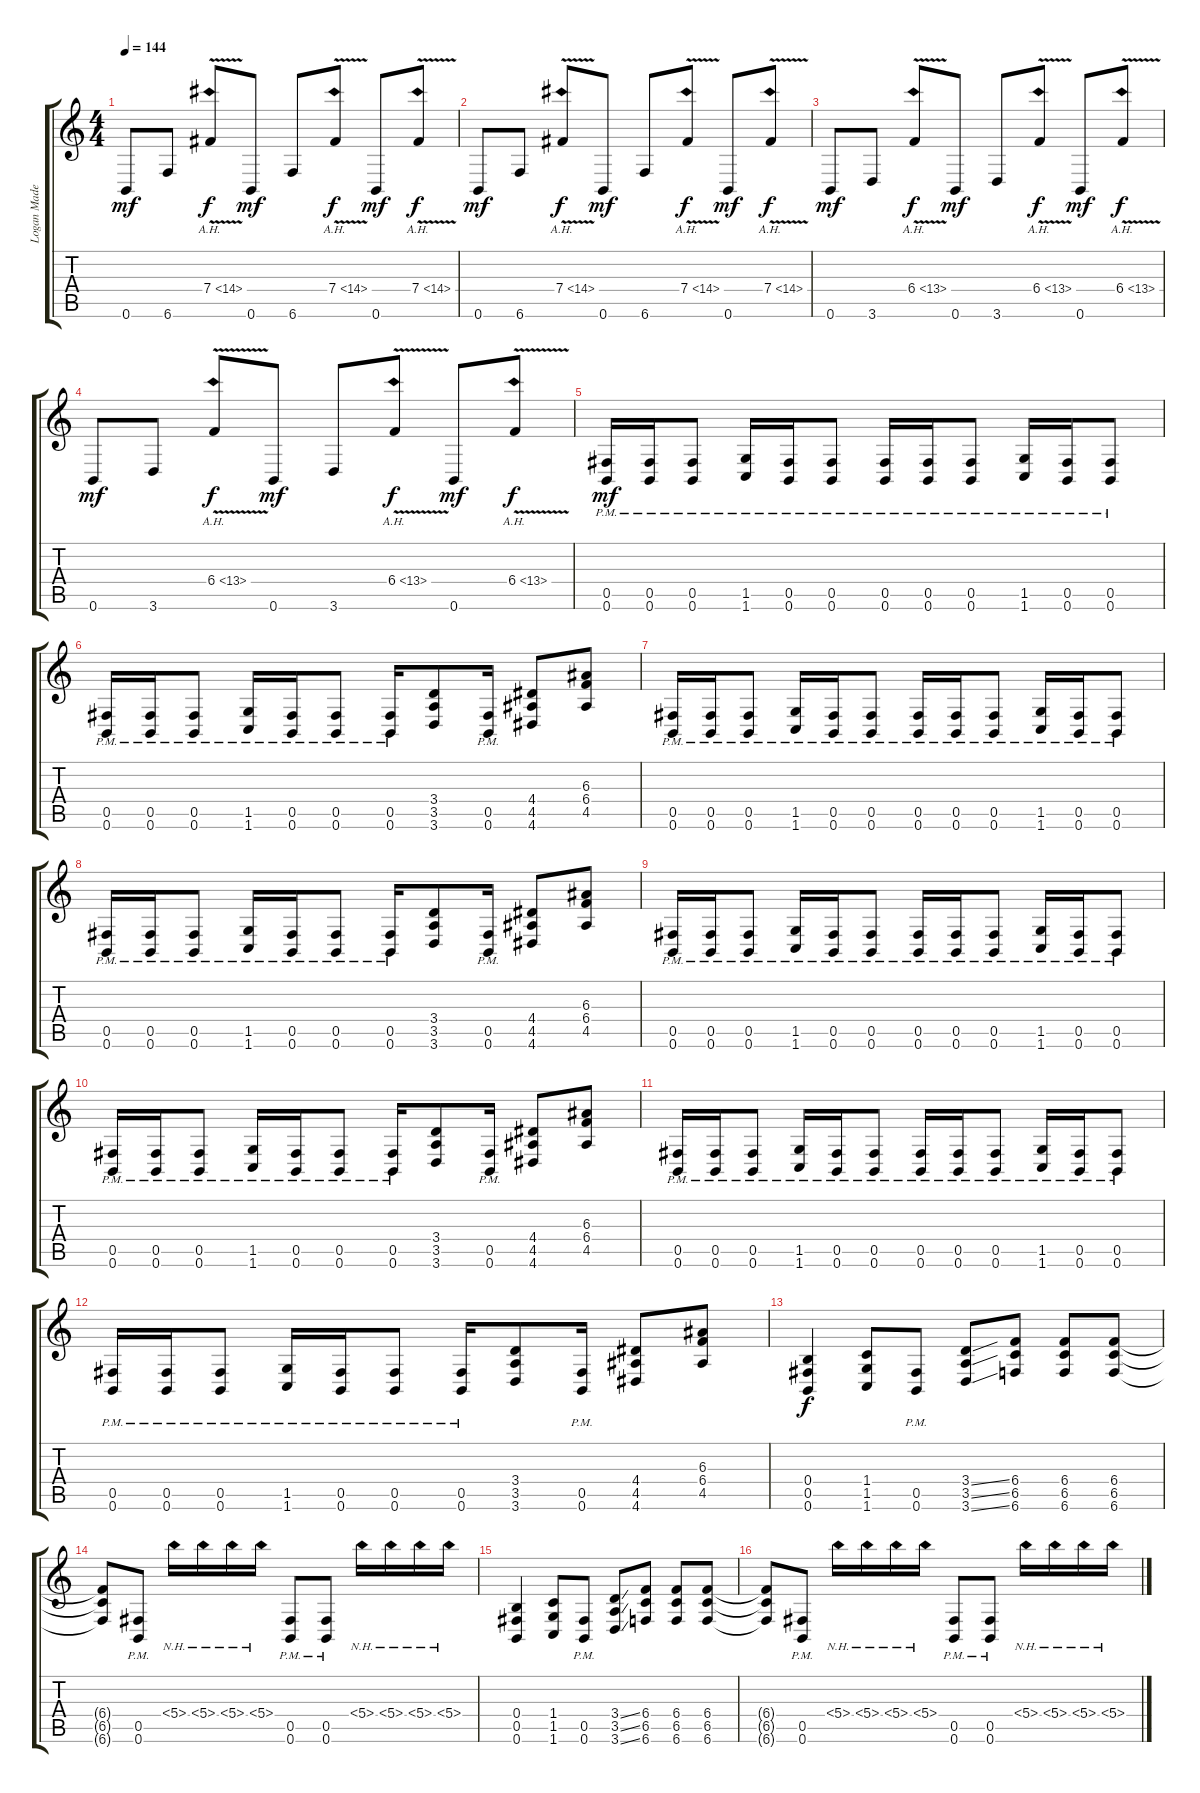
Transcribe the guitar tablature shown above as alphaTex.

\track ("Logan Mader" "Logan Made") {instrument distortionguitar}
\staff {score tabs}
\tuning (Db4 Ab3 E3 B2 Gb2 B1) {hide}
\ts (4 4)
\tempo 144
\clef g2
\ks c
0.6.8{dy mf} 6.6.8 7.4{ah 7 v}.8{dy f} 0.6.8{dy mf} 6.6.8 7.4{ah 7 v}.8{dy f} 0.6.8{dy mf} 7.4{ah 7 v}.8{dy f} |
0.6.8{dy mf} 6.6.8 7.4{ah 7 v}.8{dy f} 0.6.8{dy mf} 6.6.8 7.4{ah 7 v}.8{dy f} 0.6.8{dy mf} 7.4{ah 7 v}.8{dy f} |
0.6.8{dy mf} 3.6.8 6.4{ah 7 v}.8{dy f} 0.6.8{dy mf} 3.6.8 6.4{ah 7 v}.8{dy f} 0.6.8{dy mf} 6.4{ah 7 v}.8{dy f} |
0.6.8{dy mf} 3.6.8 6.4{ah 7 v}.8{dy f} 0.6.8{dy mf} 3.6.8 6.4{ah 7 v}.8{dy f} 0.6.8{dy mf} 6.4{ah 7 v}.8{dy f} |
(0.5{pm} 0.6{pm}).16{dy mf} (0.5{pm} 0.6{pm}).16 (0.5{pm} 0.6{pm}).8 (1.5{pm} 1.6{pm}).16 (0.5{pm} 0.6{pm}).16 (0.5{pm} 0.6{pm}).8 (0.5{pm} 0.6{pm}).16 (0.5{pm} 0.6{pm}).16 (0.5{pm} 0.6{pm}).8 (1.5{pm} 1.6{pm}).16 (0.5{pm} 0.6{pm}).16 (0.5{pm} 0.6{pm}).8 |
(0.5{pm} 0.6{pm}).16 (0.5{pm} 0.6{pm}).16 (0.5{pm} 0.6{pm}).8 (1.5{pm} 1.6{pm}).16 (0.5{pm} 0.6{pm}).16 (0.5{pm} 0.6{pm}).8 (0.5{pm} 0.6{pm}).16 (3.4 3.5 3.6).8 (0.5{pm} 0.6{pm}).16 (4.4 4.5 4.6).8 (6.3 6.4 4.5).8 |
(0.5{pm} 0.6{pm}).16 (0.5{pm} 0.6{pm}).16 (0.5{pm} 0.6{pm}).8 (1.5{pm} 1.6{pm}).16 (0.5{pm} 0.6{pm}).16 (0.5{pm} 0.6{pm}).8 (0.5{pm} 0.6{pm}).16 (0.5{pm} 0.6{pm}).16 (0.5{pm} 0.6{pm}).8 (1.5{pm} 1.6{pm}).16 (0.5{pm} 0.6{pm}).16 (0.5{pm} 0.6{pm}).8 |
(0.5{pm} 0.6{pm}).16 (0.5{pm} 0.6{pm}).16 (0.5{pm} 0.6{pm}).8 (1.5{pm} 1.6{pm}).16 (0.5{pm} 0.6{pm}).16 (0.5{pm} 0.6{pm}).8 (0.5{pm} 0.6{pm}).16 (3.4 3.5 3.6).8 (0.5{pm} 0.6{pm}).16 (4.4 4.5 4.6).8 (6.3 6.4 4.5).8 |
(0.5{pm} 0.6{pm}).16 (0.5{pm} 0.6{pm}).16 (0.5{pm} 0.6{pm}).8 (1.5{pm} 1.6{pm}).16 (0.5{pm} 0.6{pm}).16 (0.5{pm} 0.6{pm}).8 (0.5{pm} 0.6{pm}).16 (0.5{pm} 0.6{pm}).16 (0.5{pm} 0.6{pm}).8 (1.5{pm} 1.6{pm}).16 (0.5{pm} 0.6{pm}).16 (0.5{pm} 0.6{pm}).8 |
(0.5{pm} 0.6{pm}).16 (0.5{pm} 0.6{pm}).16 (0.5{pm} 0.6{pm}).8 (1.5{pm} 1.6{pm}).16 (0.5{pm} 0.6{pm}).16 (0.5{pm} 0.6{pm}).8 (0.5{pm} 0.6{pm}).16 (3.4 3.5 3.6).8 (0.5{pm} 0.6{pm}).16 (4.4 4.5 4.6).8 (6.3 6.4 4.5).8 |
(0.5{pm} 0.6{pm}).16 (0.5{pm} 0.6{pm}).16 (0.5{pm} 0.6{pm}).8 (1.5{pm} 1.6{pm}).16 (0.5{pm} 0.6{pm}).16 (0.5{pm} 0.6{pm}).8 (0.5{pm} 0.6{pm}).16 (0.5{pm} 0.6{pm}).16 (0.5{pm} 0.6{pm}).8 (1.5{pm} 1.6{pm}).16 (0.5{pm} 0.6{pm}).16 (0.5{pm} 0.6{pm}).8 |
(0.5{pm} 0.6{pm}).16 (0.5{pm} 0.6{pm}).16 (0.5{pm} 0.6{pm}).8 (1.5{pm} 1.6{pm}).16 (0.5{pm} 0.6{pm}).16 (0.5{pm} 0.6{pm}).8 (0.5{pm} 0.6{pm}).16 (3.4 3.5 3.6).8 (0.5{pm} 0.6{pm}).16 (4.4 4.5 4.6).8 (6.3 6.4 4.5).8 |
(0.4 0.5 0.6).4{dy f} (1.4 1.5 1.6).8 (0.5{pm} 0.6{pm}).8 (3.4{ss} 3.5{ss} 3.6{ss}).8 (6.4 6.5 6.6).8 (6.4 6.5 6.6).8 (6.4 6.5 6.6).8 |
(6.4{t} 6.5{t} 6.6{t}).8 (0.5{pm} 0.6{pm}).8 5.4{nh}.16 5.4{nh}.16 5.4{nh}.16 5.4{nh}.16 (0.5{pm} 0.6{pm}).8 (0.5{pm} 0.6{pm}).8 5.4{nh}.16 5.4{nh}.16 5.4{nh}.16 5.4{nh}.16 |
(0.4 0.5 0.6).4 (1.4 1.5 1.6).8 (0.5{pm} 0.6{pm}).8 (3.4{ss} 3.5{ss} 3.6{ss}).8 (6.4 6.5 6.6).8 (6.4 6.5 6.6).8 (6.4 6.5 6.6).8 |
(6.4{t} 6.5{t} 6.6{t}).8 (0.5{pm} 0.6{pm}).8 5.4{nh}.16 5.4{nh}.16 5.4{nh}.16 5.4{nh}.16 (0.5{pm} 0.6{pm}).8 (0.5{pm} 0.6{pm}).8 5.4{nh}.16 5.4{nh}.16 5.4{nh}.16 5.4{nh}.16
